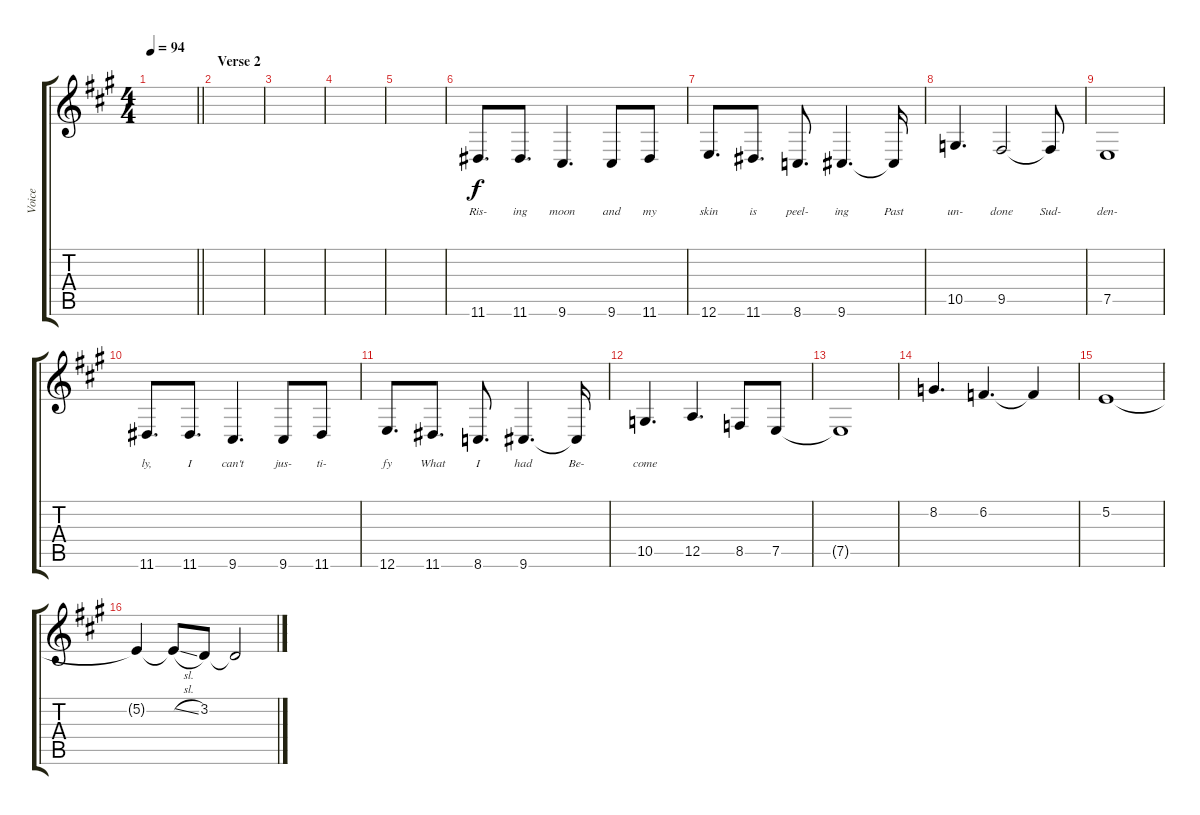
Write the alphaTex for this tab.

\track ("Voice" "Voice") {instrument lead6voice}
\staff {score tabs}
\tuning (E4 B3 G3 D3 A2 E2) {hide}
\ts (4 4)
\tempo 94
\clef g2
\barLineRight lightlight
\ks a
|
\section ("" "Verse 2")
|
|
|
|
11.6.8{d lyrics (0 "") lyrics (1 "Ris-") lyrics (2 "") lyrics (3 "") lyrics (4 "")} 11.6.8{d lyrics (0 "") lyrics (1 "ing") lyrics (2 "") lyrics (3 "") lyrics (4 "")} 9.6.4{d lyrics (0 "") lyrics (1 "moon") lyrics (2 "") lyrics (3 "") lyrics (4 "")} 9.6.8{lyrics (0 "") lyrics (1 "and") lyrics (2 "") lyrics (3 "") lyrics (4 "")} 11.6.8{lyrics (0 "") lyrics (1 "my") lyrics (2 "") lyrics (3 "") lyrics (4 "")} |
12.6.8{d lyrics (0 "") lyrics (1 "skin") lyrics (2 "") lyrics (3 "") lyrics (4 "")} 11.6.8{d lyrics (0 "") lyrics (1 "is") lyrics (2 "") lyrics (3 "") lyrics (4 "")} 8.6.8{d lyrics (0 "") lyrics (1 "peel-") lyrics (2 "") lyrics (3 "") lyrics (4 "")} 9.6.4{d lyrics (0 "") lyrics (1 "ing") lyrics (2 "") lyrics (3 "") lyrics (4 "")} 9.6{t}.16{lyrics (0 "") lyrics (1 "Past") lyrics (2 "") lyrics (3 "") lyrics (4 "")} |
10.5.4{d lyrics (0 "") lyrics (1 "un-") lyrics (2 "") lyrics (3 "") lyrics (4 "")} 9.5.2{lyrics (0 "") lyrics (1 "done") lyrics (2 "") lyrics (3 "") lyrics (4 "")} 9.5{t}.8{lyrics (0 "") lyrics (1 "Sud-") lyrics (2 "") lyrics (3 "") lyrics (4 "")} |
7.5.1{lyrics (0 "") lyrics (1 "den-") lyrics (2 "") lyrics (3 "") lyrics (4 "")} |
11.6.8{d lyrics (0 "") lyrics (1 "ly,") lyrics (2 "") lyrics (3 "") lyrics (4 "")} 11.6.8{d lyrics (0 "") lyrics (1 "I") lyrics (2 "") lyrics (3 "") lyrics (4 "")} 9.6.4{d lyrics (0 "") lyrics (1 "can't") lyrics (2 "") lyrics (3 "") lyrics (4 "")} 9.6.8{lyrics (0 "") lyrics (1 "jus-") lyrics (2 "") lyrics (3 "") lyrics (4 "")} 11.6.8{lyrics (0 "") lyrics (1 "ti-") lyrics (2 "") lyrics (3 "") lyrics (4 "")} |
12.6.8{d lyrics (0 "") lyrics (1 "fy") lyrics (2 "") lyrics (3 "") lyrics (4 "")} 11.6.8{d lyrics (0 "") lyrics (1 "What") lyrics (2 "") lyrics (3 "") lyrics (4 "")} 8.6.8{d lyrics (0 "") lyrics (1 "I") lyrics (2 "") lyrics (3 "") lyrics (4 "")} 9.6.4{d lyrics (0 "") lyrics (1 "had") lyrics (2 "") lyrics (3 "") lyrics (4 "")} 9.6{t}.16{lyrics (0 "") lyrics (1 "Be-") lyrics (2 "") lyrics (3 "") lyrics (4 "")} |
10.5.4{d lyrics (0 "") lyrics (1 "come") lyrics (2 "") lyrics (3 "") lyrics (4 "")} 12.5.4{d} 8.5.8 7.5.8 |
7.5{t}.1 |
8.2.4{d} 6.2.4{d} 6.2{t}.4 |
5.2.1 |
5.2{t}.4 5.2{sl t}.8 3.2.8 3.2{t}.2
